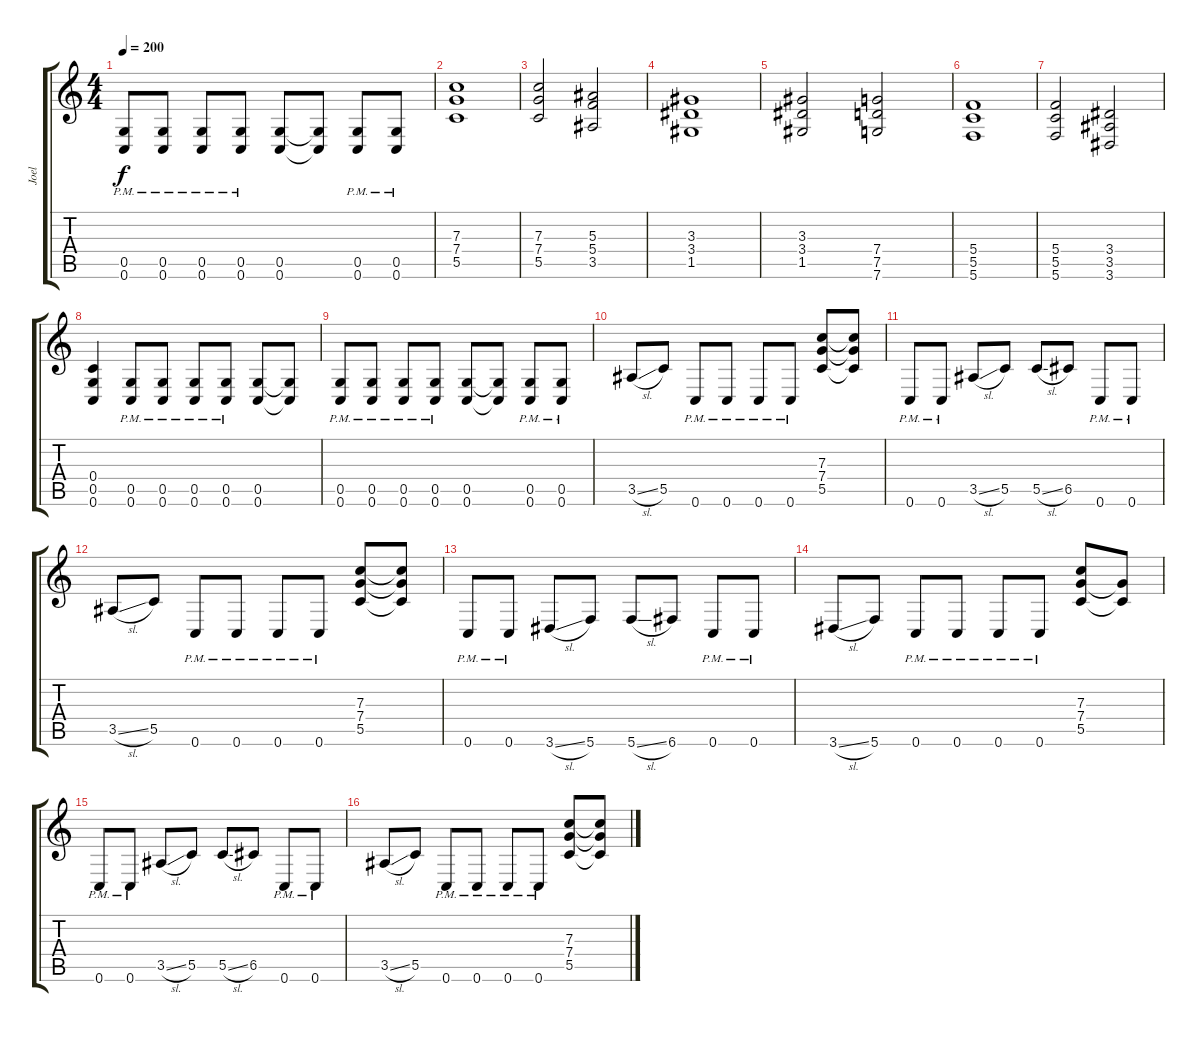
\track ("Joel" "Joel") {instrument distortionguitar}
\staff {score tabs}
\tuning (D4 A3 F3 C3 G2 C2) {hide}
\ts (4 4)
\tempo 200
\clef g2
\ks c
(0.5{pm} 0.6{pm}).8{dy f} (0.5{pm} 0.6{pm}).8 (0.5{pm} 0.6{pm}).8 (0.5{pm} 0.6{pm}).8 (0.5 0.6).8 (0.5{t} 0.6{t}).8 (0.5{pm} 0.6{pm}).8 (0.5{pm} 0.6{pm}).8 |
(7.3 7.4 5.5).1 |
(7.3 7.4 5.5).2 (5.3 5.4 3.5).2 |
(3.3 3.4 1.5).1 |
(3.3 3.4 1.5).2 (7.4 7.5 7.6).2 |
(5.4 5.5 5.6).1 |
(5.4 5.5 5.6).2 (3.4 3.5 3.6).2 |
(0.4 0.5 0.6).4 (0.5{pm} 0.6{pm}).8 (0.5{pm} 0.6{pm}).8 (0.5{pm} 0.6{pm}).8 (0.5{pm} 0.6{pm}).8 (0.5 0.6).8 (0.5{t} 0.6{t}).8 |
(0.5{pm} 0.6{pm}).8 (0.5{pm} 0.6{pm}).8 (0.5{pm} 0.6{pm}).8 (0.5{pm} 0.6{pm}).8 (0.5 0.6).8 (0.5{t} 0.6{t}).8 (0.5{pm} 0.6{pm}).8 (0.5{pm} 0.6{pm}).8 |
3.5{sl}.8 5.5.8 0.6{pm}.8 0.6{pm}.8 0.6{pm}.8 0.6{pm}.8 (7.3 7.4 5.5).8 (7.3{t} 7.4{t} 5.5{t}).8 |
0.6{pm}.8 0.6{pm}.8 3.5{sl}.8 5.5.8 5.5{sl}.8 6.5.8 0.6{pm}.8 0.6{pm}.8 |
3.5{sl}.8 5.5.8 0.6{pm}.8 0.6{pm}.8 0.6{pm}.8 0.6{pm}.8 (7.3 7.4 5.5).8 (7.3{t} 7.4{t} 5.5{t}).8 |
0.6{pm}.8 0.6{pm}.8 3.6{sl}.8 5.6.8 5.6{sl}.8 6.6.8 0.6{pm}.8 0.6{pm}.8 |
3.6{sl}.8 5.6.8 0.6{pm}.8 0.6{pm}.8 0.6{pm}.8 0.6{pm}.8 (7.3 7.4 5.5).8 (7.4{t} 5.5{t}).8 |
0.6{pm}.8 0.6{pm}.8 3.5{sl}.8 5.5.8 5.5{sl}.8 6.5.8 0.6{pm}.8 0.6{pm}.8 |
3.5{sl}.8 5.5.8 0.6{pm}.8 0.6{pm}.8 0.6{pm}.8 0.6{pm}.8 (7.3 7.4 5.5).8 (7.3{t} 7.4{t} 5.5{t}).8
